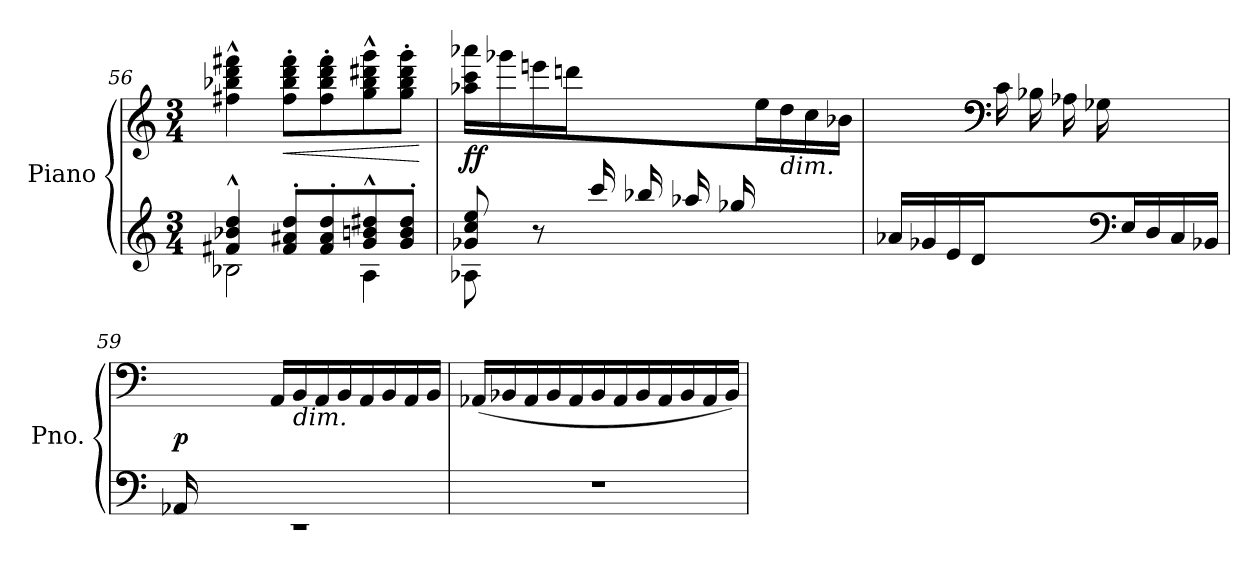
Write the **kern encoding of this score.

**kern	**kern	**dynam
*part1	*part1	*part1
*staff2	*staff1	*staff1/2
*I"Piano	*	*
*I'Pno.	*	*
!!LO:LB:g=z
*clefG2	*clefG2	*
*k[]	*k[]	*
*M3/4	*M3/4	*
=56	=56	=56
*^	*	*
4f#X/^^ 4b-X/^^ 4dd/^^	2B-X\	4ff#X\^^ 4bb-X\^^ 4ddd\^^ 4fff#X\^^	.
!	!	!	!LO:HP:b
8f#/' 8a#X/' 8dd/'L	.	8ff#\' 8bb-\' 8ddd\' 8fff#\'L	<
8f#/' 8a#/' 8dd/'	.	8ff#\' 8bb-\' 8ddd\' 8fff#\'	.
8g/^^ 8bn/^^ 8dd#X/^^	4A\	8gg\^^ 8bb-\^^ 8ddd#X\^^ 8ggg\^^	.
8g/' 8b/' 8dd#/'J	.	8gg\' 8bb-\' 8ddd#\' 8ggg\'J	.
*v	*v	*	*
.	.	[
=57	=57	=57
*^	*	*
*	*^	*	*
!	!	!	!	!LO:DY:b
4ryy	8g-X/ 8cc/ 8ee/	8A-X\	16aa-X\ 16ccc\ 16aaa-X\LL	ff
.	.	.	16ggg-X\	.
.	8r	2ryy	16eeen\	.
.	.	.	16dddn\	.
16ccc/	2ryy	.	4ryy	.
16bb-X/	.	.	.	.
16aa-X/	.	.	.	.
16gg-X/	.	.	.	.
4ryy	.	.	16ee\	.
!	!	!	!LO:TX:b:i:t=dim.	!
.	.	.	16dd\	.
.	.	8ryy	16cc\	.
.	.	.	16b-X\JJ	.
*v	*v	*v	*	*
=58	=58	=58
*	*^	*
16a-X/LL	4ryy	4ryy	.
16g-X/	.	.	.
16e/	.	.	.
16d/	.	.	.
*	*clefF4	*	*
!	!	!	!LO:DY:b
4ryy	2ryy	16c\	other-dynamics
.	.	16B-X\	.
.	.	16A-X\	.
.	.	16G-X\	.
*clefF4	*	*	*
16E/	.	4ryy	.
16D/	.	.	.
16C/	.	.	.
16BB-X/JJ	.	.	.
*	*v	*v	*
!!LO:PB:g=z
=59	=59	=59
*^	*	*
!	!	!	!LO:DY:b
(>16AA-X/LL	2.r	16ryy	p
2ryy	.	16BB-X\	.
.	.	16AA-X\	.
.	.	16BB-\JJ	.
.	.	16AA-/LL	.
!	!	!LO:TX:b:i:t=dim.	!
.	.	16BB-/	.
.	.	16AA-/	.
.	.	16BB-/	.
.	.	16AA-/	.
8.ryy	.	16BB-/	.
.	.	16AA-/	.
.	.	16BB-/JJ)	.
*v	*v	*	*
=60	=60	=60
2.r	(<16AA-X/LL	.
.	16BB-X/	.
.	16AA-/	.
.	16BB-/	.
.	16AA-/	.
.	16BB-/	.
.	16AA-/	.
.	16BB-/	.
.	16AA-/	.
.	16BB-/	.
.	16AA-/	.
.	16BB-/JJ)	.
=	=	=
*-	*-	*-
